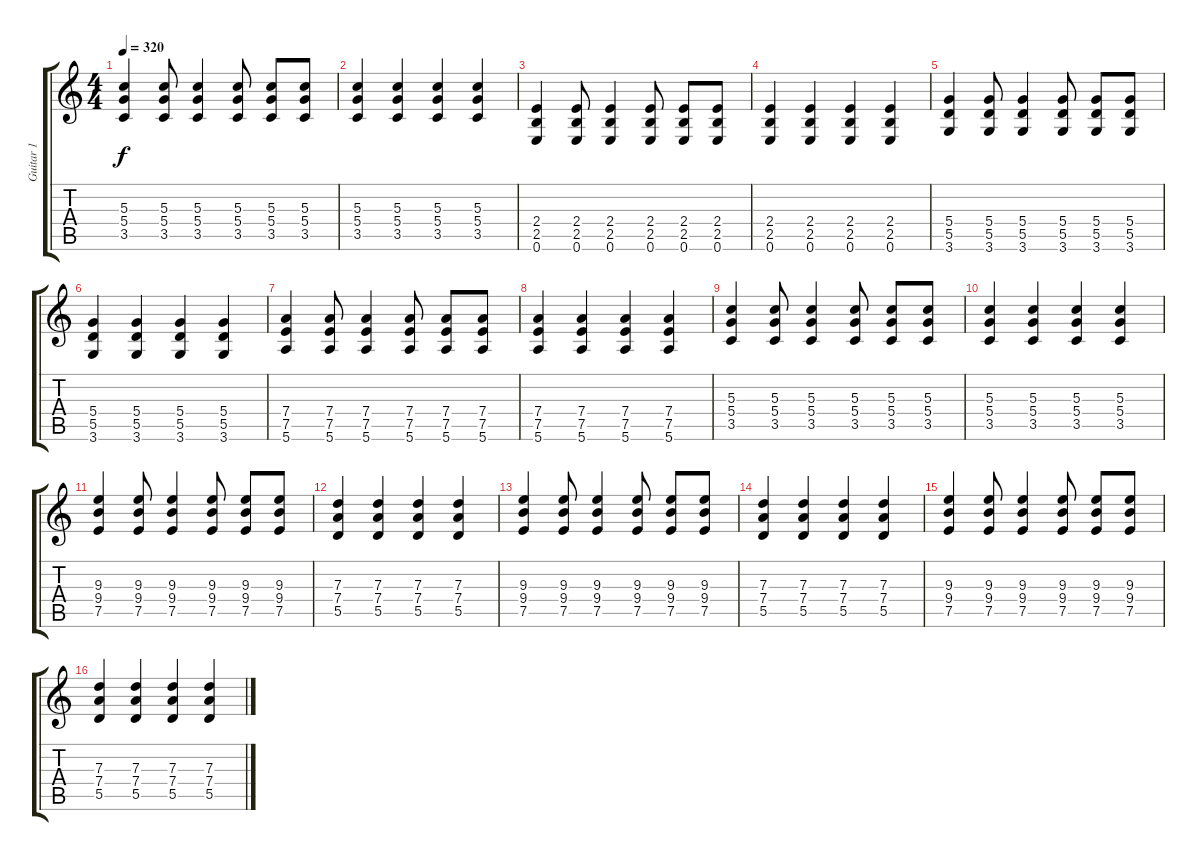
\track ("Guitar 1" "Guitar 1") {instrument distortionguitar}
\staff {score tabs}
\tuning (E4 B3 G3 D3 A2 E2) {hide}
\ts (4 4)
\tempo 320
\clef g2
\ks c
(5.3 5.4 3.5).4{dy f} (5.3 5.4 3.5).8 (5.3 5.4 3.5).4 (5.3 5.4 3.5).8 (5.3 5.4 3.5).8 (5.3 5.4 3.5).8 |
(5.3 5.4 3.5).4 (5.3 5.4 3.5).4 (5.3 5.4 3.5).4 (5.3 5.4 3.5).4 |
(2.4 2.5 0.6).4 (2.4 2.5 0.6).8 (2.4 2.5 0.6).4 (2.4 2.5 0.6).8 (2.4 2.5 0.6).8 (2.4 2.5 0.6).8 |
(2.4 2.5 0.6).4 (2.4 2.5 0.6).4 (2.4 2.5 0.6).4 (2.4 2.5 0.6).4 |
(5.4 5.5 3.6).4 (5.4 5.5 3.6).8 (5.4 5.5 3.6).4 (5.4 5.5 3.6).8 (5.4 5.5 3.6).8 (5.4 5.5 3.6).8 |
(5.4 5.5 3.6).4 (5.4 5.5 3.6).4 (5.4 5.5 3.6).4 (5.4 5.5 3.6).4 |
(7.4 7.5 5.6).4 (7.4 7.5 5.6).8 (7.4 7.5 5.6).4 (7.4 7.5 5.6).8 (7.4 7.5 5.6).8 (7.4 7.5 5.6).8 |
(7.4 7.5 5.6).4 (7.4 7.5 5.6).4 (7.4 7.5 5.6).4 (7.4 7.5 5.6).4 |
(5.3 5.4 3.5).4 (5.3 5.4 3.5).8 (5.3 5.4 3.5).4 (5.3 5.4 3.5).8 (5.3 5.4 3.5).8 (5.3 5.4 3.5).8 |
(5.3 5.4 3.5).4 (5.3 5.4 3.5).4 (5.3 5.4 3.5).4 (5.3 5.4 3.5).4 |
(9.3 9.4 7.5).4 (9.3 9.4 7.5).8 (9.3 9.4 7.5).4 (9.3 9.4 7.5).8 (9.3 9.4 7.5).8 (9.3 9.4 7.5).8 |
(7.3 7.4 5.5).4 (7.3 7.4 5.5).4 (7.3 7.4 5.5).4 (7.3 7.4 5.5).4 |
(9.3 9.4 7.5).4 (9.3 9.4 7.5).8 (9.3 9.4 7.5).4 (9.3 9.4 7.5).8 (9.3 9.4 7.5).8 (9.3 9.4 7.5).8 |
(7.3 7.4 5.5).4 (7.3 7.4 5.5).4 (7.3 7.4 5.5).4 (7.3 7.4 5.5).4 |
(9.3 9.4 7.5).4 (9.3 9.4 7.5).8 (9.3 9.4 7.5).4 (9.3 9.4 7.5).8 (9.3 9.4 7.5).8 (9.3 9.4 7.5).8 |
(7.3 7.4 5.5).4 (7.3 7.4 5.5).4 (7.3 7.4 5.5).4 (7.3 7.4 5.5).4
